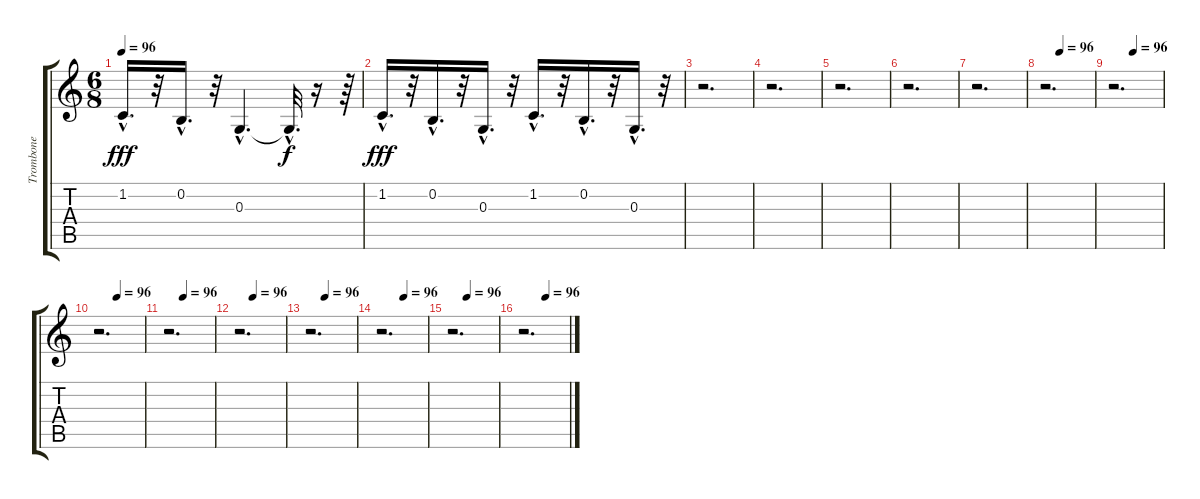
\track ("Trombone" "Trombone") {instrument frenchhorn}
\staff {score tabs}
\tuning (E4 B3 G3 D3 A2 E2) {hide}
\ts (6 8)
\tempo 96
\clef g2
\ks c
1.2{hac}.16{d dy fff} r.32 0.2{hac}.16{d} r.32 0.3{hac}.4{d} 0.3{hac t}.32{d dy f} r.16 r.64 |
1.2{hac}.16{d dy fff} r.32 0.2{hac}.16{d} r.32 0.3{hac}.16{d} r.32 1.2{hac}.16{d} r.32 0.2{hac}.16{d} r.32 0.3{hac}.16{d} r.32 |
r.2{d} |
r.2{d} |
r.2{d} |
r.2{d} |
r.2{d} |
\tempo (96 0.3125)
r.2{d} |
\tempo (96 0.4166666666666667)
r.2{d} |
\tempo (96 0.4166666666666667)
r.2{d} |
\tempo (96 0.3333333333333333)
r.2{d} |
\tempo (96 0.3125)
r.2{d} |
\tempo (96 0.3333333333333333)
r.2{d} |
\tempo (96 0.5)
r.2{d} |
\tempo (96 0.3333333333333333)
r.2{d} |
\tempo (96 0.5)
r.2{d}
